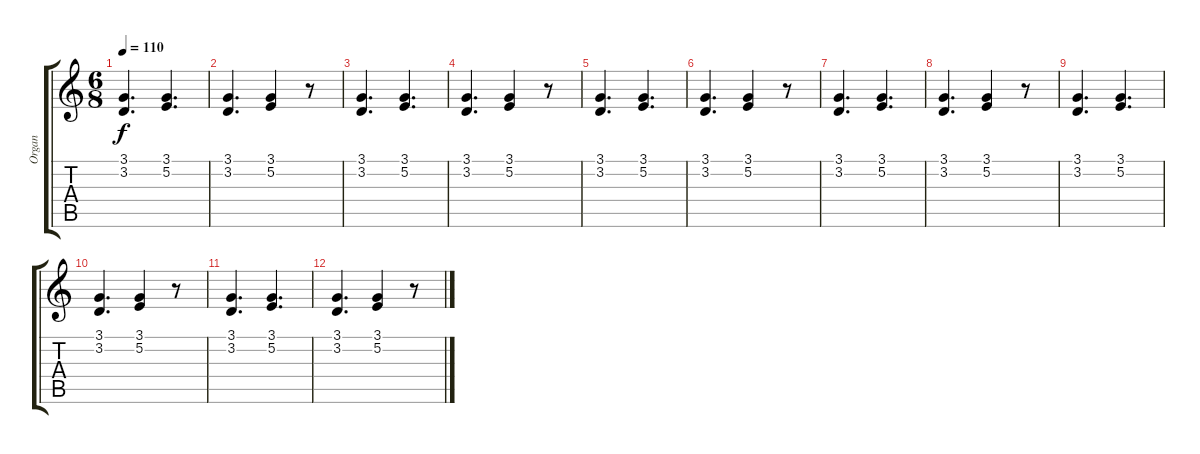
\track ("Organ" "Organ") {instrument percussiveorgan}
\staff {score tabs}
\tuning (E4 B3 G3 D3 A2 E2) {hide}
\ts (6 8)
\tempo 110
\clef g2
\ks c
(3.1 3.2).4{d dy f} (3.1 5.2).4{d} |
(3.1 3.2).4{d} (3.1 5.2).4 r.8 |
(3.1 3.2).4{d} (3.1 5.2).4{d} |
(3.1 3.2).4{d} (3.1 5.2).4 r.8 |
(3.1 3.2).4{d} (3.1 5.2).4{d} |
(3.1 3.2).4{d} (3.1 5.2).4 r.8 |
(3.1 3.2).4{d} (3.1 5.2).4{d} |
(3.1 3.2).4{d} (3.1 5.2).4 r.8 |
(3.1 3.2).4{d} (3.1 5.2).4{d} |
(3.1 3.2).4{d} (3.1 5.2).4 r.8 |
(3.1 3.2).4{d} (3.1 5.2).4{d} |
(3.1 3.2).4{d} (3.1 5.2).4 r.8
